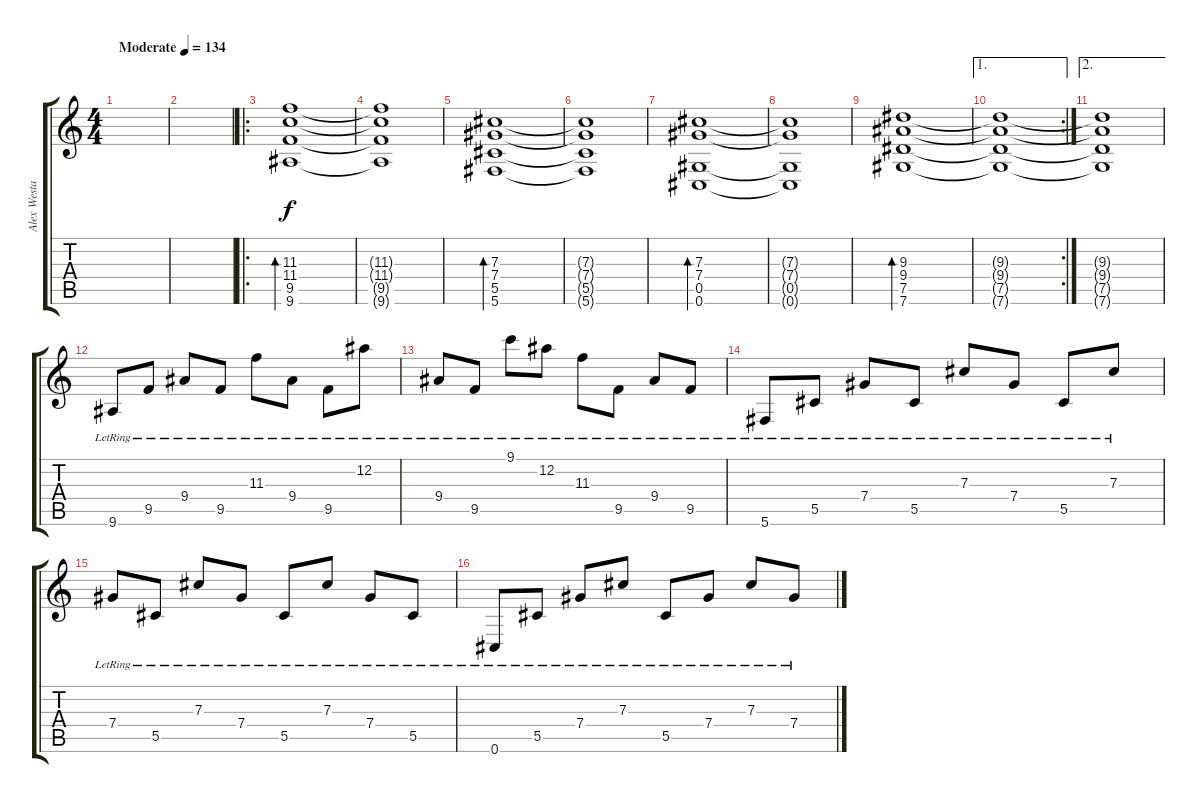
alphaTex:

\track ("Alex Westaway" "Alex Westa") {instrument distortionguitar}
\staff {score tabs}
\tuning (Eb4 Bb3 Gb3 Db3 Ab2 Db2) {hide}
\ts (4 4)
\tempo (134 "Moderate")
\clef g2
\ks c
|
|
\ro
(11.3 11.4 9.5 9.6).1{bd 120 instrument distortionguitar} |
(11.3{t} 11.4{t} 9.5{t} 9.6{t}).1 |
(7.3 7.4 5.5 5.6).1{bd 120} |
(7.3{t} 7.4{t} 5.5{t} 5.6{t}).1 |
(7.3 7.4 0.5 0.6).1{bd 120} |
(7.3{t} 7.4{t} 0.5{t} 0.6{t}).1 |
(9.3 9.4 7.5 7.6).1{bd 120} |
\ae 1
\rc 2
(9.3{t} 9.4{t} 7.5{t} 7.6{t}).1 |
\ae 2
(9.3{t} 9.4{t} 7.5{t} 7.6{t}).1 |
9.6{lr}.8 9.5{lr}.8 9.4{lr}.8 9.5{lr}.8 11.3{lr}.8 9.4{lr}.8 9.5{lr}.8 12.2{lr}.8 |
9.4{lr}.8 9.5{lr}.8 9.1{lr}.8 12.2{lr}.8 11.3{lr}.8 9.5{lr}.8 9.4{lr}.8 9.5{lr}.8 |
5.6{lr}.8 5.5{lr}.8 7.4{lr}.8 5.5{lr}.8 7.3{lr}.8 7.4{lr}.8 5.5{lr}.8 7.3{lr}.8 |
7.4{lr}.8 5.5{lr}.8 7.3{lr}.8 7.4{lr}.8 5.5{lr}.8 7.3{lr}.8 7.4{lr}.8 5.5{lr}.8 |
0.6{lr}.8 5.5{lr}.8 7.4{lr}.8 7.3{lr}.8 5.5{lr}.8 7.4{lr}.8 7.3{lr}.8 7.4{lr}.8
